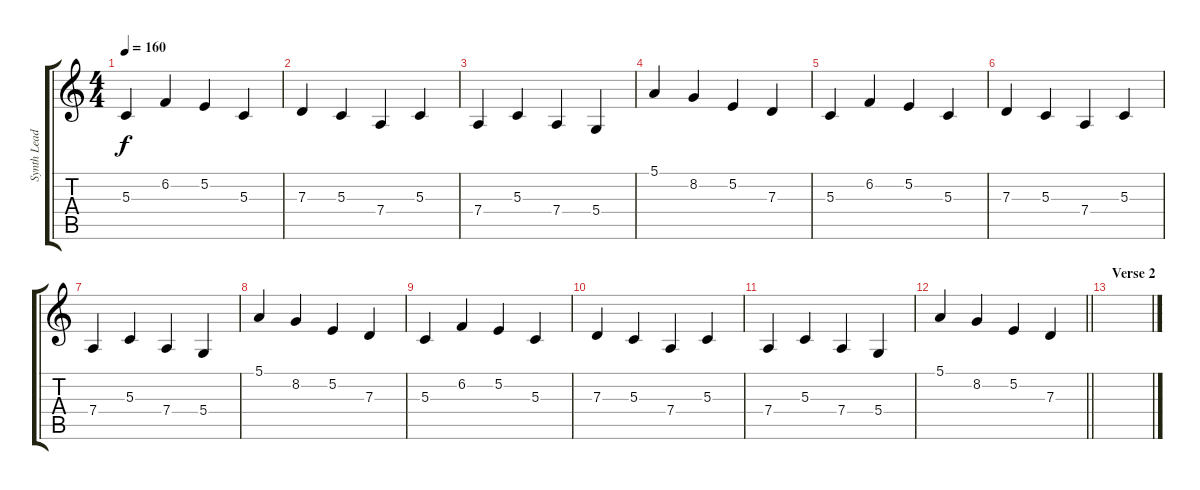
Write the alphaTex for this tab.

\track ("Synth Lead" "Synth Lead") {instrument lead2sawtooth}
\staff {score tabs}
\tuning (E4 B3 G3 D3 A2 E2) {hide}
\ts (4 4)
\tempo 160
\clef g2
\ks c
5.3.4{dy f} 6.2.4 5.2.4 5.3.4 |
7.3.4 5.3.4 7.4.4 5.3.4 |
7.4.4 5.3.4 7.4.4 5.4.4 |
5.1.4 8.2.4 5.2.4 7.3.4 |
5.3.4 6.2.4 5.2.4 5.3.4 |
7.3.4 5.3.4 7.4.4 5.3.4 |
7.4.4 5.3.4 7.4.4 5.4.4 |
5.1.4 8.2.4 5.2.4 7.3.4 |
5.3.4 6.2.4 5.2.4 5.3.4 |
7.3.4 5.3.4 7.4.4 5.3.4 |
7.4.4 5.3.4 7.4.4 5.4.4 |
\barLineRight lightlight
5.1.4 8.2.4 5.2.4 7.3.4 |
\section ("" "Verse 2")
